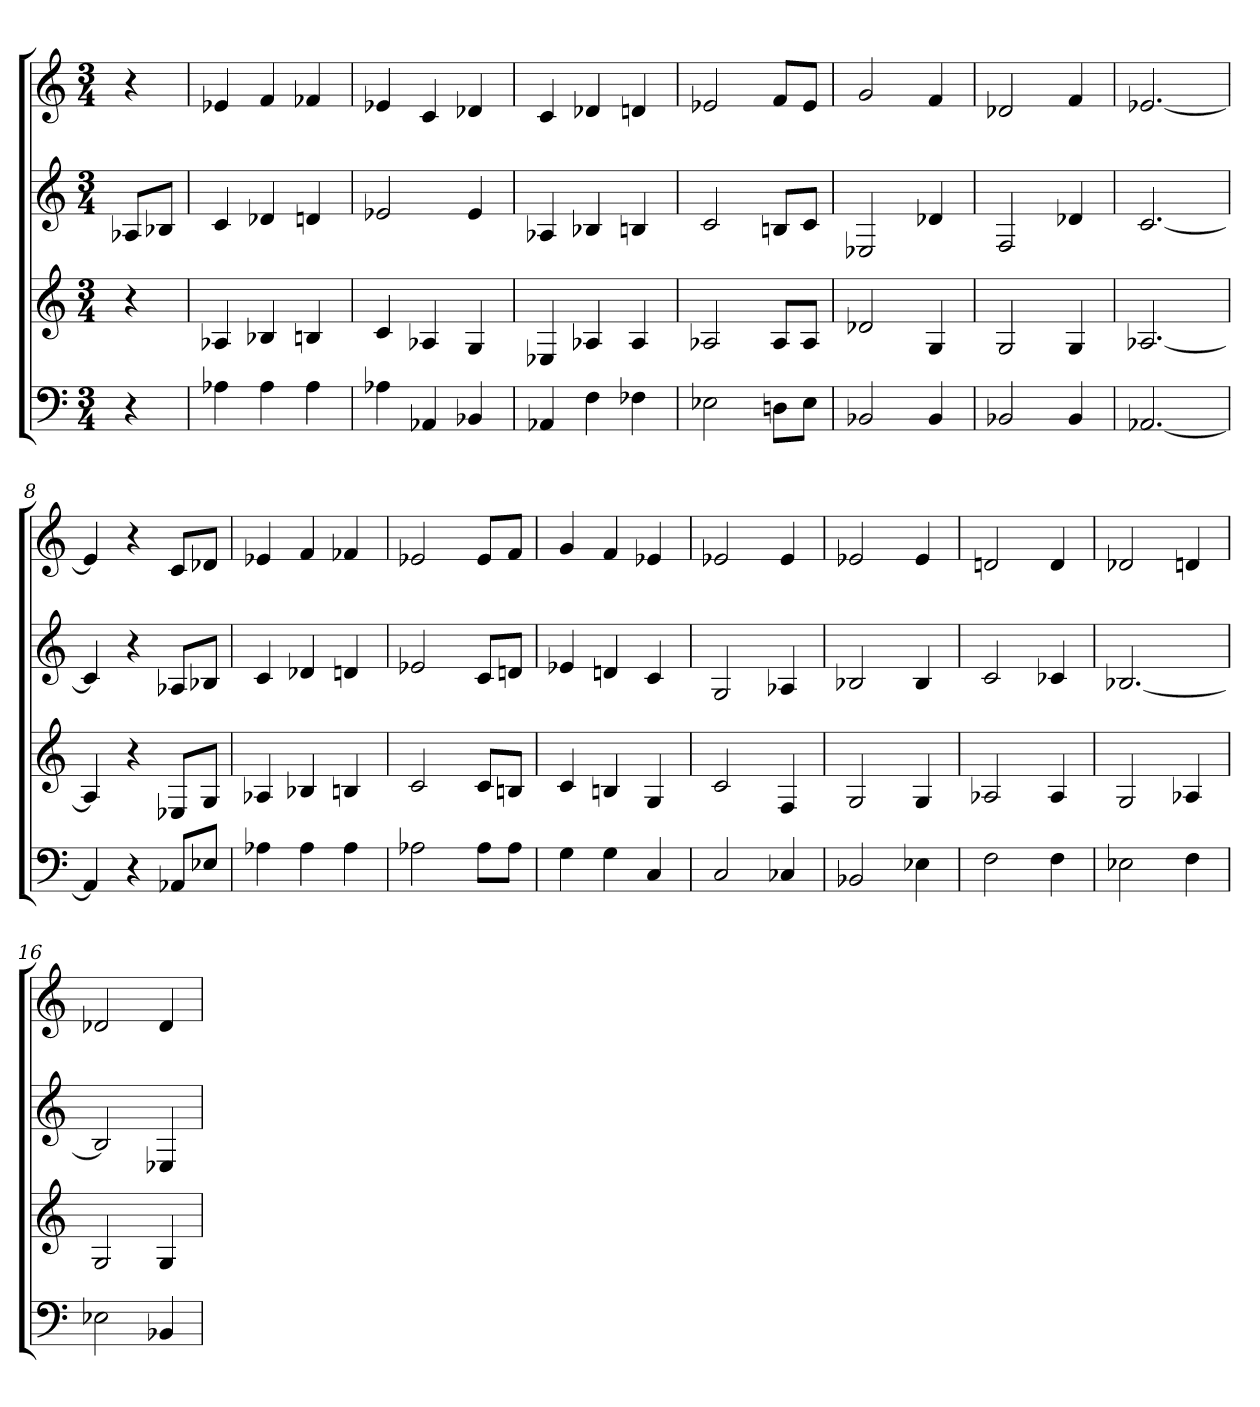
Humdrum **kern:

**kern	**kern	**kern	**kern
*part4	*part3	*part2	*part1
*staff4	*staff3	*staff2	*staff1
*M3/4	*M3/4	*M3/4	*M3/4
=	=	=	=
4r	4r	8A-XL	4r
.	.	8B-XJ	.
=1	=1	=1	=1
4A-X	4A-X	4c	4e-X
4A-	4B-X	4d-X	4f
4A-	4Bn	4dn	4f-X
=2	=2	=2	=2
4A-X	4c	2e-X	4e-X
4AA-X	4A-X	.	4c
4BB-X	4G	4e-	4d-X
=3	=3	=3	=3
4AA-X	4E-X	4A-X	4c
4F	4A-X	4B-X	4d-X
4F-X	4A-	4Bn	4dn
=4	=4	=4	=4
2E-X	2A-X	2c	2e-X
8DnL	8A-L	8BnL	8fL
8E-J	8A-J	8cJ	8e-J
=5	=5	=5	=5
2BB-X	2d-X	2E-X	2g
4BB-	4G	4d-X	4f
=6	=6	=6	=6
2BB-X	2G	2F	2d-X
4BB-	4G	4d-X	4f
=7	=7	=7	=7
[2.AA-X	[2.A-X	[2.c	[2.e-X
=8	=8	=8	=8
4AA-]	4A-]	4c]	4e-]
4r	4r	4r	4r
8AA-XL	8E-XL	8A-XL	8cL
8E-XJ	8GJ	8B-XJ	8d-XJ
=9	=9	=9	=9
4A-X	4A-X	4c	4e-X
4A-	4B-X	4d-X	4f
4A-	4Bn	4dn	4f-X
=10	=10	=10	=10
2A-X	2c	2e-X	2e-X
8A-L	8cL	8cL	8e-L
8A-J	8BnJ	8dnJ	8fJ
=11	=11	=11	=11
4G	4c	4e-X	4g
4G	4Bn	4dn	4f
4C	4G	4c	4e-X
=12	=12	=12	=12
2C	2c	2G	2e-X
4C-X	4F	4A-X	4e-
=13	=13	=13	=13
2BB-X	2G	2B-X	2e-X
4E-X	4G	4B-	4e-
=14	=14	=14	=14
2F	2A-X	2c	2dn
4F	4A-	4c-X	4d
=15	=15	=15	=15
2E-X	2G	[2.B-X	2d-X
4F	4A-X	.	4dn
=16	=16	=16	=16
2E-X	2G	2B-]	2d-X
4BB-X	4G	4E-X	4d-
=	=	=	=
*-	*-	*-	*-
